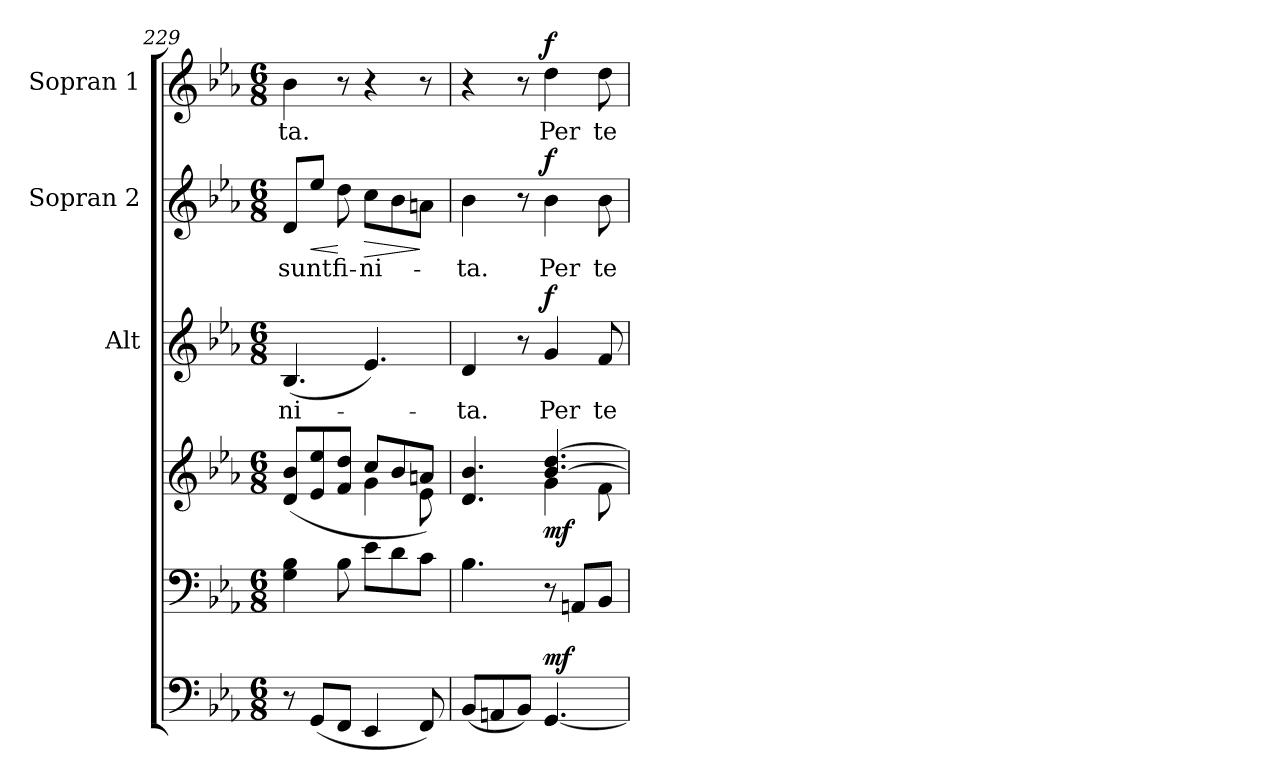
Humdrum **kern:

**kern	**dynam	**kern	**kern	**dynam	**kern	**text	**dynam	**kern	**text	**dynam	**kern	**text	**dynam
*part5	*part5	*part4	*part4	*part4	*part3	*part3	*part3	*part2	*part2	*part2	*part1	*part1	*part1
*staff6	*staff6	*staff5	*staff4	*staff4/5	*staff3	*staff3	*staff3	*staff2	*staff2	*staff2	*staff1	*staff1	*staff1
*	*	*	*	*	*I"Alt	*	*	*I"Sopran 2	*	*	*I"Sopran 1	*	*
*	*	*	*	*	*I'A.	*	*	*I'S. 2	*	*	*I'S. 1	*	*
*clefF4	*	*clefF4	*clefG2	*	*clefG2	*	*	*clefG2	*	*	*clefG2	*	*
*k[b-e-a-]	*	*k[b-e-a-]	*k[b-e-a-]	*	*k[b-e-a-]	*	*	*k[b-e-a-]	*	*	*k[b-e-a-]	*	*
*E-:	*	*E-:	*E-:	*	*E-:	*	*	*E-:	*	*	*E-:	*	*
*M6/8	*	*M6/8	*M6/8	*	*M6/8	*	*	*M6/8	*	*	*M6/8	*	*
=229	=229	=229	=229	=229	=229	=229	=229	=229	=229	=229	=229	=229	=229
*	*	*	*^	*	*	*	*	*	*	*	*	*	*
!	!	!	!	!	!	!	!LO:LY:b	!	!	!LO:LY:b	!	!	!LO:LY:b	!
8r	.	4G\ 4B-\	(>8d/ 8b-/L	4.ryy	.	(<4.B-/	-ni-	.	8d/L	sunt	.	4b-\	-ta.	.
!	!	!	!	!	!	!	!	!	!	!	!LO:HP:b	!	!	!
(<8GG/L	.	.	8e-/ 8ee-/	.	.	.	.	.	8ee-/J	.	<	.	.	.
!	!	!	!	!	!	!	!	!	!	!LO:LY:b	!	!	!	!
8FF/J	.	8B-\	8f/ 8dd/J	.	.	.	.	.	8dd\	fi-	[	8r	.	.
!	!	!	!	!	!	!	!	!	!	!LO:LY:b	!LO:HP:b	!	!	!
4EE-/	.	8e-\L	8cc/L	4g\	.	4.e-/)	.	.	8cc\L	-ni-	>	4r	.	.
.	.	8d\	8b-/	.	.	.	.	.	8b-\	.	.	.	.	.
8FF/)	.	8c\J	8an/J)	8e-\	.	.	.	.	8an\J	.	]	8r	.	.
=230	=230	=230	=230	=230	=230	=230	=230	=230	=230	=230	=230	=230	=230	=230
!	!	!	!	!	!	!	!LO:LY:b	!	!	!LO:LY:b	!	!	!	!
(<8BB-/L	.	4.B-\	4.d/ 4.b-/	4.ryy	.	4d/	-ta.	.	4b-\	-ta.	.	4r	.	.
8AAn/	.	.	.	.	.	.	.	.	.	.	.	.	.	.
8BB-/J)	.	.	.	.	.	8r	.	.	8r	.	.	8r	.	.
!	!LO:DY:a	!	!	!	!LO:DY:b	!	!LO:LY:b	!LO:DY:a	!	!LO:LY:b	!LO:DY:a	!	!LO:LY:b	!LO:DY:a
[4.GG/	mf	8r	[>4.b-/ [>4.dd/	4g\	mf	4g/	Per	f	4b-\	Per	f	4dd\	Per	f
.	.	8AAn/L	.	.	.	.	.	.	.	.	.	.	.	.
!	!	!	!	!	!	!	!LO:LY:b	!	!	!LO:LY:b	!	!	!LO:LY:b	!
.	.	8BB-/J	.	8f\	.	8f/	te	.	8b-\	te	.	8dd\	te	.
*	*	*	*v	*v	*	*	*	*	*	*	*	*	*	*
=	=	=	=	=	=	=	=	=	=	=	=	=	=
*-	*-	*-	*-	*-	*-	*-	*-	*-	*-	*-	*-	*-	*-
